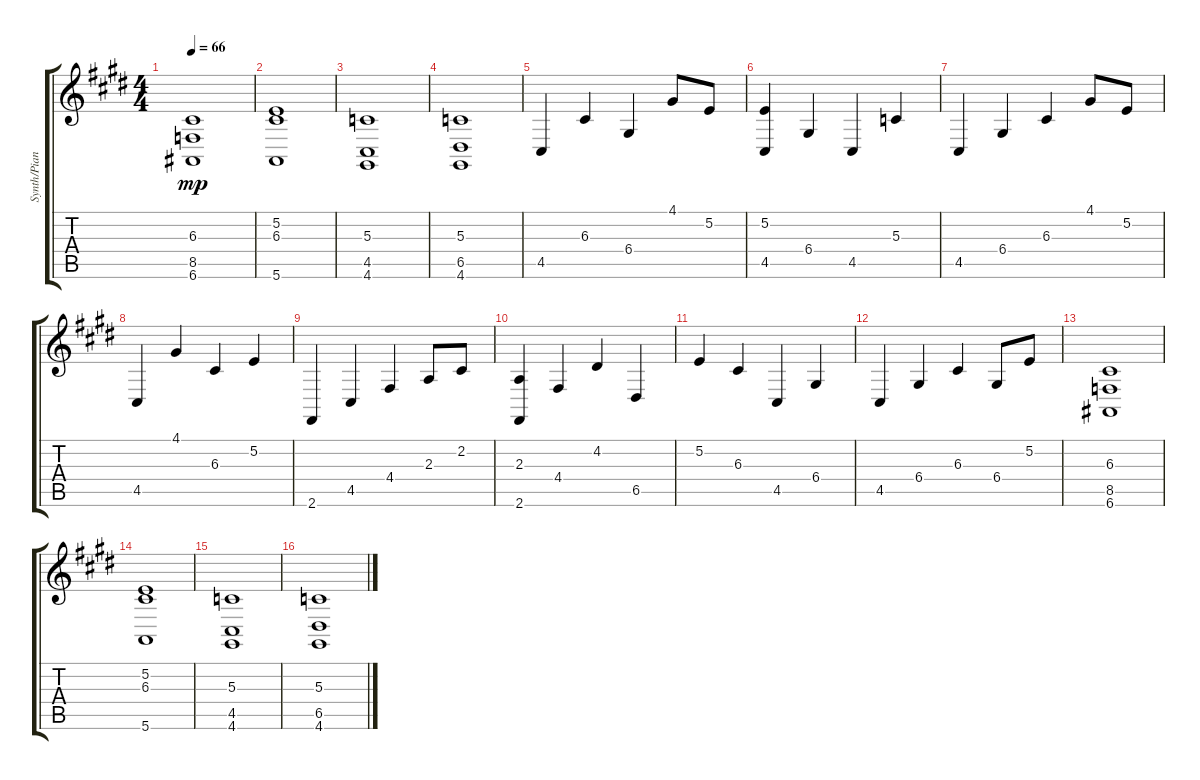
\track ("Synth/Piano" "Synth/Pian") {instrument acousticgrandpiano}
\staff {score tabs}
\tuning (E4 B3 G3 D3 A2 E2) {hide}
\ts (4 4)
\tempo 66
\clef g2
\ks e
(6.3 8.5 6.6).1{dy mp} |
(5.2 6.3 5.6).1 |
(5.3 4.5 4.6).1 |
(5.3 6.5 4.6).1 |
4.5.4 6.3.4 6.4.4 4.1.8 5.2.8 |
(5.2 4.5).4 6.4.4 4.5.4 5.3.4 |
4.5.4 6.4.4 6.3.4 4.1.8 5.2.8 |
4.5.4 4.1.4 6.3.4 5.2.4 |
2.6.4 4.5.4 4.4.4 2.3.8 2.2.8 |
(2.3 2.6).4 4.4.4 4.2.4 6.5.4 |
5.2.4 6.3.4 4.5.4 6.4.4 |
4.5.4 6.4.4 6.3.4 6.4.8 5.2.8 |
(6.3 8.5 6.6).1 |
(5.2 6.3 5.6).1 |
(5.3 4.5 4.6).1 |
(5.3 6.5 4.6).1
